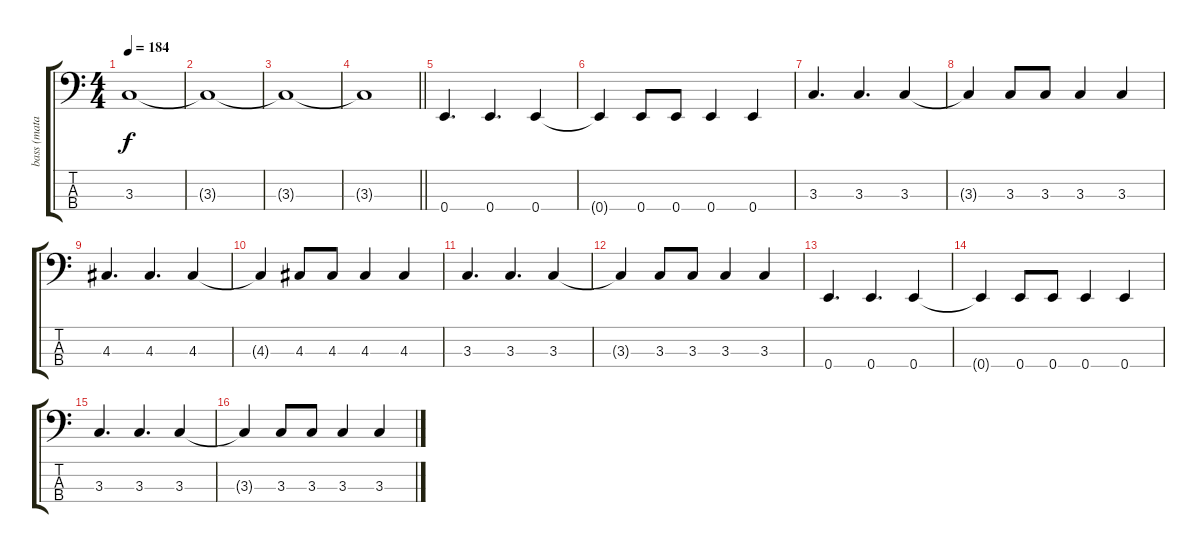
\track ("bass (matatabi)" "bass (mata") {instrument electricbasspick}
\staff {score tabs}
\tuning (G2 D2 A1 E1) {hide}
\ts (4 4)
\tempo 184
\clef f4
\ks c
3.3{t}.1{dy f} |
3.3{t}.1 |
3.3{t}.1 |
\barLineRight lightlight
3.3{t}.1 |
\section ("" "")
0.4.4{d} 0.4.4{d} 0.4.4 |
0.4{t}.4 0.4.8 0.4.8 0.4.4 0.4.4 |
3.3.4{d} 3.3.4{d} 3.3.4 |
3.3{t}.4 3.3.8 3.3.8 3.3.4 3.3.4 |
4.3.4{d} 4.3.4{d} 4.3.4 |
4.3{t}.4 4.3.8 4.3.8 4.3.4 4.3.4 |
3.3.4{d} 3.3.4{d} 3.3.4 |
3.3{t}.4 3.3.8 3.3.8 3.3.4 3.3.4 |
0.4.4{d} 0.4.4{d} 0.4.4 |
0.4{t}.4 0.4.8 0.4.8 0.4.4 0.4.4 |
3.3.4{d} 3.3.4{d} 3.3.4 |
3.3{t}.4 3.3.8 3.3.8 3.3.4 3.3.4
